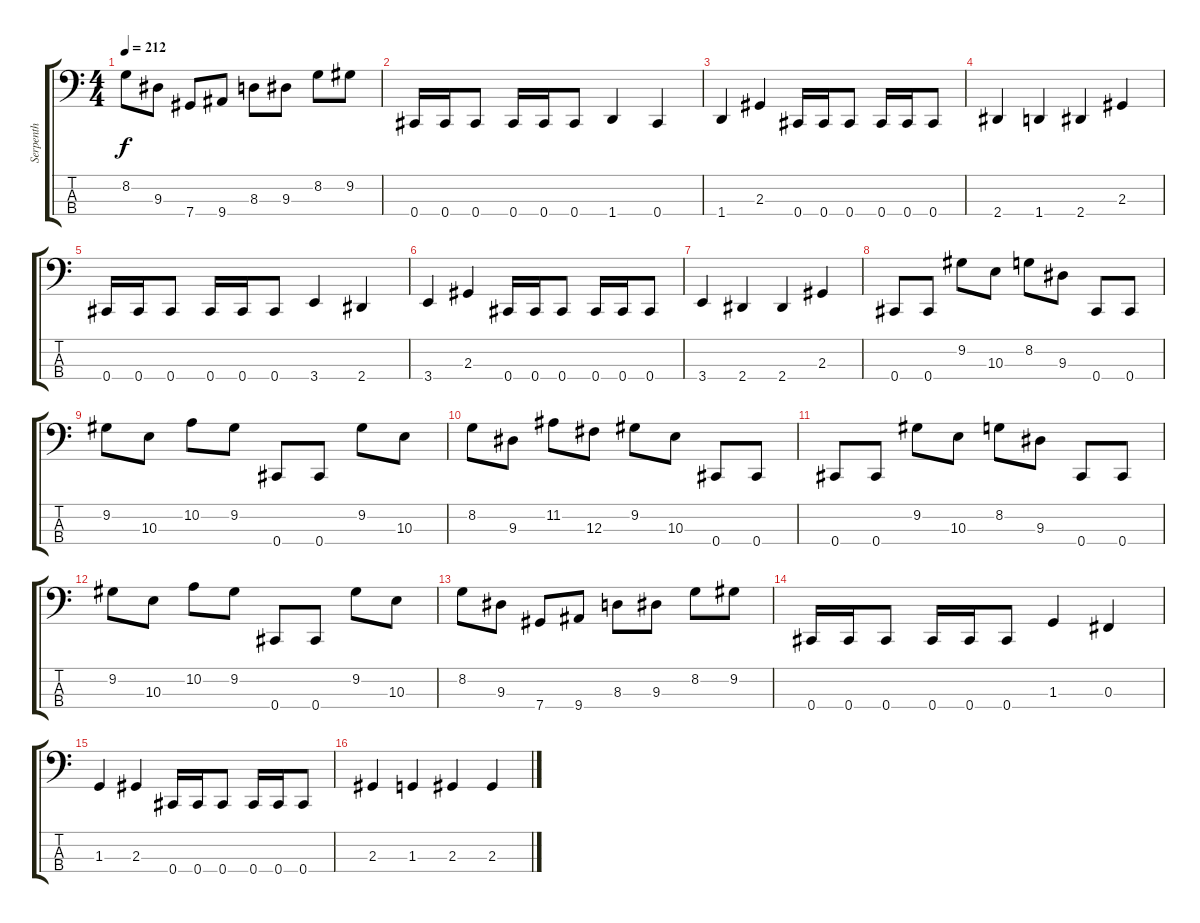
\track ("Serpenth" "Serpenth") {instrument electricbasspick}
\staff {score tabs}
\tuning (E2 B1 Gb1 Db1) {hide}
\ts (4 4)
\tempo 212
\clef f4
\ks c
8.2.8{dy f} 9.3.8 7.4.8 9.4.8 8.3.8 9.3.8 8.2.8 9.2.8 |
0.4.16 0.4.16 0.4.8 0.4.16 0.4.16 0.4.8 1.4.4 0.4.4 |
1.4.4 2.3.4 0.4.16 0.4.16 0.4.8 0.4.16 0.4.16 0.4.8 |
2.4.4 1.4.4 2.4.4 2.3.4 |
0.4.16 0.4.16 0.4.8 0.4.16 0.4.16 0.4.8 3.4.4 2.4.4 |
3.4.4 2.3.4 0.4.16 0.4.16 0.4.8 0.4.16 0.4.16 0.4.8 |
3.4.4 2.4.4 2.4.4 2.3.4 |
0.4.8 0.4.8 9.2.8 10.3.8 8.2.8 9.3.8 0.4.8 0.4.8 |
9.2.8 10.3.8 10.2.8 9.2.8 0.4.8 0.4.8 9.2.8 10.3.8 |
8.2.8 9.3.8 11.2.8 12.3.8 9.2.8 10.3.8 0.4.8 0.4.8 |
0.4.8 0.4.8 9.2.8 10.3.8 8.2.8 9.3.8 0.4.8 0.4.8 |
9.2.8 10.3.8 10.2.8 9.2.8 0.4.8 0.4.8 9.2.8 10.3.8 |
8.2.8 9.3.8 7.4.8 9.4.8 8.3.8 9.3.8 8.2.8 9.2.8 |
0.4.16 0.4.16 0.4.8 0.4.16 0.4.16 0.4.8 1.3.4 0.3.4 |
1.3.4 2.3.4 0.4.16 0.4.16 0.4.8 0.4.16 0.4.16 0.4.8 |
2.3.4 1.3.4 2.3.4 2.3.4
